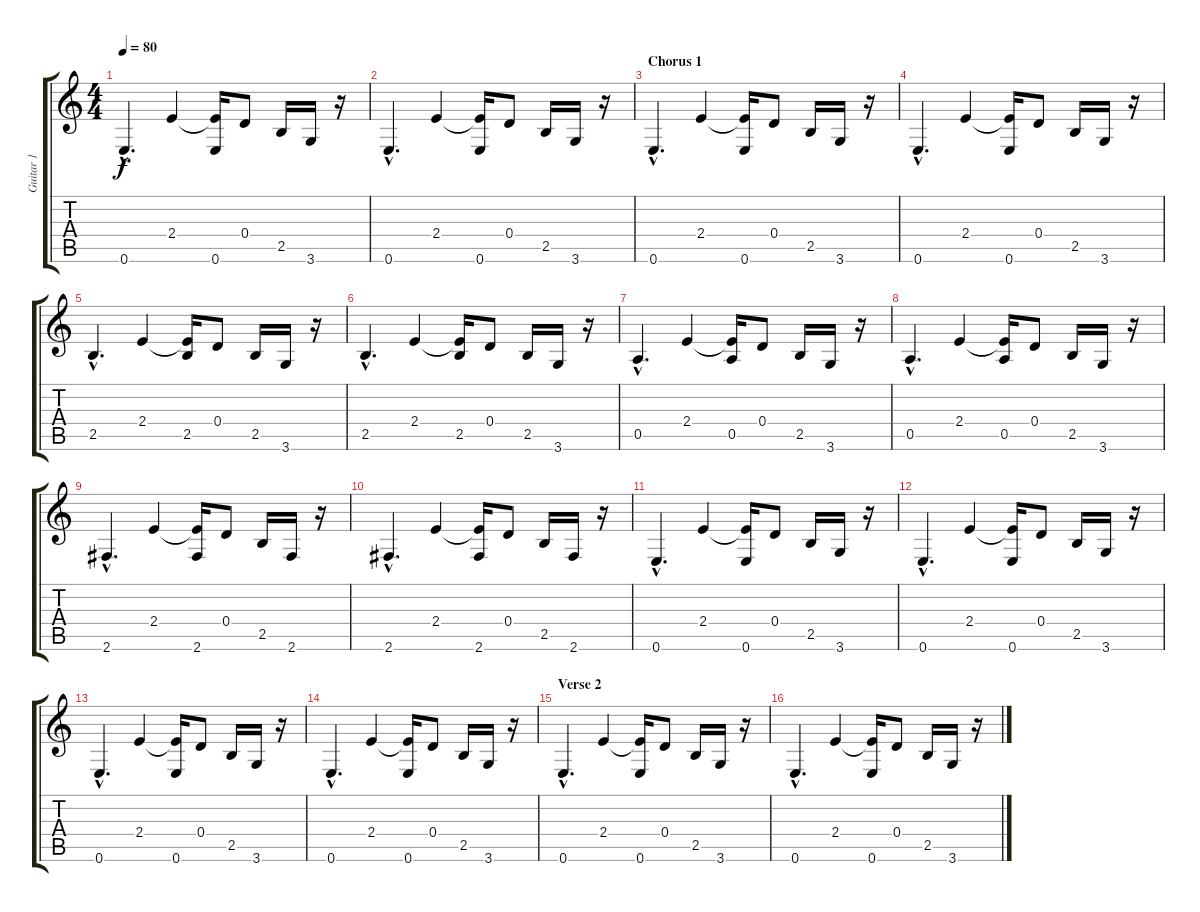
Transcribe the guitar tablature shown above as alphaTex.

\track ("Guitar 1" "Guitar 1") {instrument electricguitarjazz}
\staff {score tabs}
\tuning (E4 B3 G3 D3 A2 E2) {hide}
\ts (4 4)
\tempo 80
\clef g2
\ks c
0.6{hac}.4{d dy f} 2.4.4 (2.4{t} 0.6).16 0.4.8 2.5.16 3.6.16 r.16 |
0.6{hac}.4{d} 2.4.4 (2.4{t} 0.6).16 0.4.8 2.5.16 3.6.16 r.16 |
\section ("" "Chorus 1")
0.6{hac}.4{d} 2.4.4 (2.4{t} 0.6).16 0.4.8 2.5.16 3.6.16 r.16 |
0.6{hac}.4{d} 2.4.4 (2.4{t} 0.6).16 0.4.8 2.5.16 3.6.16 r.16 |
2.5{hac}.4{d} 2.4.4 (2.4{t} 2.5).16 0.4.8 2.5.16 3.6.16 r.16 |
2.5{hac}.4{d} 2.4.4 (2.4{t} 2.5).16 0.4.8 2.5.16 3.6.16 r.16 |
0.5{hac}.4{d} 2.4.4 (2.4{t} 0.5).16 0.4.8 2.5.16 3.6.16 r.16 |
0.5{hac}.4{d} 2.4.4 (2.4{t} 0.5).16 0.4.8 2.5.16 3.6.16 r.16 |
2.6{hac}.4{d} 2.4.4 (2.4{t} 2.6).16 0.4.8 2.5.16 2.6.16 r.16 |
2.6{hac}.4{d} 2.4.4 (2.4{t} 2.6).16 0.4.8 2.5.16 2.6.16 r.16 |
0.6{hac}.4{d} 2.4.4 (2.4{t} 0.6).16 0.4.8 2.5.16 3.6.16 r.16 |
0.6{hac}.4{d} 2.4.4 (2.4{t} 0.6).16 0.4.8 2.5.16 3.6.16 r.16 |
0.6{hac}.4{d} 2.4.4 (2.4{t} 0.6).16 0.4.8 2.5.16 3.6.16 r.16 |
0.6{hac}.4{d} 2.4.4 (2.4{t} 0.6).16 0.4.8 2.5.16 3.6.16 r.16 |
\section ("" "Verse 2")
0.6{hac}.4{d} 2.4.4 (2.4{t} 0.6).16 0.4.8 2.5.16 3.6.16 r.16 |
0.6{hac}.4{d} 2.4.4 (2.4{t} 0.6).16 0.4.8 2.5.16 3.6.16 r.16
